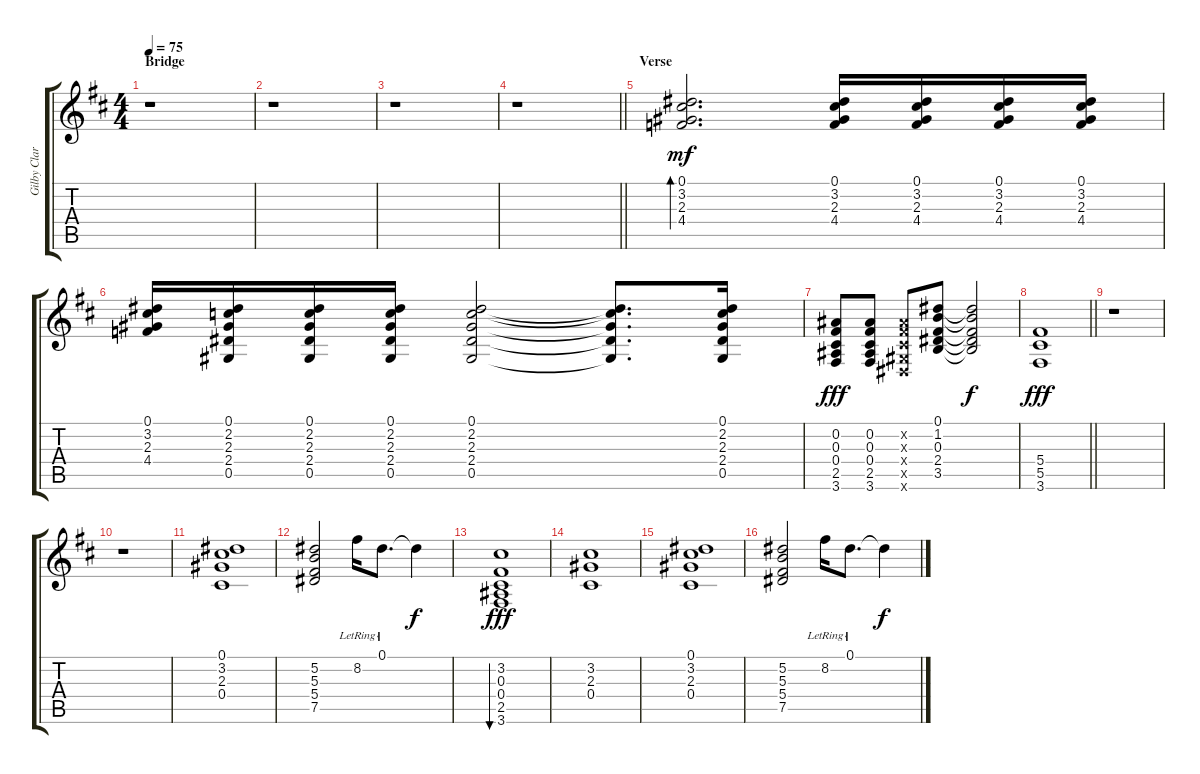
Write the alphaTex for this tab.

\track ("Gilby Clarke - Clean Tone" "Gilby Clar") {instrument electricguitarjazz}
\staff {score tabs}
\tuning (Eb4 Bb3 Gb3 Db3 Ab2 Eb2) {hide}
\ts (4 4)
\section ("" "Bridge")
\tempo 75
\clef g2
\ks d
r.1{dy fff} |
r.1 |
r.1 |
\barLineRight lightlight
r.1 |
\section ("" "Verse")
(0.1 3.2 2.3 4.4).2{d bd 120 dy mf} (0.1 3.2 2.3 4.4).16 (0.1 3.2 2.3 4.4).16 (0.1 3.2 2.3 4.4).16 (0.1 3.2 2.3 4.4).16 |
(0.1 3.2 2.3 4.4).16 (0.1 2.2 2.3 2.4 0.5).16 (0.1 2.2 2.3 2.4 0.5).16 (0.1 2.2 2.3 2.4 0.5).16 (0.1 2.2 2.3 2.4 0.5).2 (0.1{t} 2.2{t} 2.3{t} 2.4{t} 0.5{t}).8{d} (0.1 2.2 2.3 2.4 0.5).16 |
(0.2 0.3 0.4 2.5 3.6).8{dy fff} (0.2 0.3 0.4 2.5 3.6).8 (0.2{x} 0.3{x} 0.4{x} 0.5{x} 0.6{x}).8 (0.1 1.2 0.3 2.4 3.5).8 (0.1{t} 1.2{t} 0.3{t} 2.4{t} 3.5{t}).2{dy f} |
\barLineRight lightlight
(5.4 5.5 3.6).1{dy fff} |
r.1 |
r.1 |
(0.1 3.2 2.3 0.4).1 |
(5.2 5.3 5.4 7.5).2 8.2{lr}.16 0.1{lr}.8{d} 0.1{t}.4{dy f} |
(3.2 0.3 0.4 2.5 3.6).1{bu 120 dy fff} |
(3.2 2.3 0.4).1 |
(0.1 3.2 2.3 0.4).1 |
(5.2 5.3 5.4 7.5).2 8.2{lr}.16 0.1{lr}.8{d} 0.1{t}.4{dy f}
